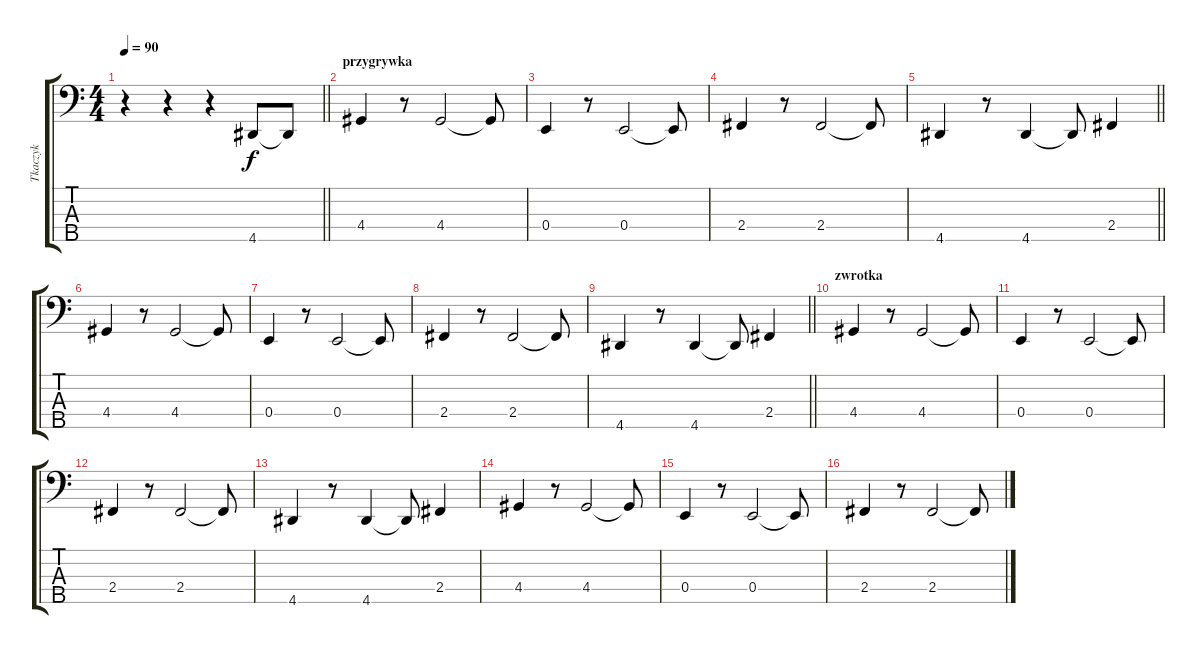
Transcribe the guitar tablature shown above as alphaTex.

\track ("Tkaczyk" "Tkaczyk") {instrument electricbassfinger}
\staff {score tabs}
\tuning (G2 D2 A1 E1 B0) {hide}
\ts (4 4)
\tempo 90
\clef f4
\barLineRight lightlight
\ks c
r.4{dy f instrument electricbassfinger} r.4 r.4 4.5.8 4.5{t}.8 |
\section ("" "przygrywka")
4.4.4 r.8 4.4.2 4.4{t}.8 |
0.4.4 r.8 0.4.2 0.4{t}.8 |
2.4.4 r.8 2.4.2 2.4{t}.8 |
\barLineRight lightlight
4.5.4 r.8 4.5.4 4.5{t}.8 2.4.4 |
4.4.4 r.8 4.4.2 4.4{t}.8 |
0.4.4 r.8 0.4.2 0.4{t}.8 |
2.4.4 r.8 2.4.2 2.4{t}.8 |
\barLineRight lightlight
4.5.4 r.8 4.5.4 4.5{t}.8 2.4.4 |
\section ("" "zwrotka")
4.4.4 r.8 4.4.2 4.4{t}.8 |
0.4.4 r.8 0.4.2 0.4{t}.8 |
2.4.4 r.8 2.4.2 2.4{t}.8 |
4.5.4 r.8 4.5.4 4.5{t}.8 2.4.4 |
4.4.4 r.8 4.4.2 4.4{t}.8 |
0.4.4 r.8 0.4.2 0.4{t}.8 |
2.4.4 r.8 2.4.2 2.4{t}.8
